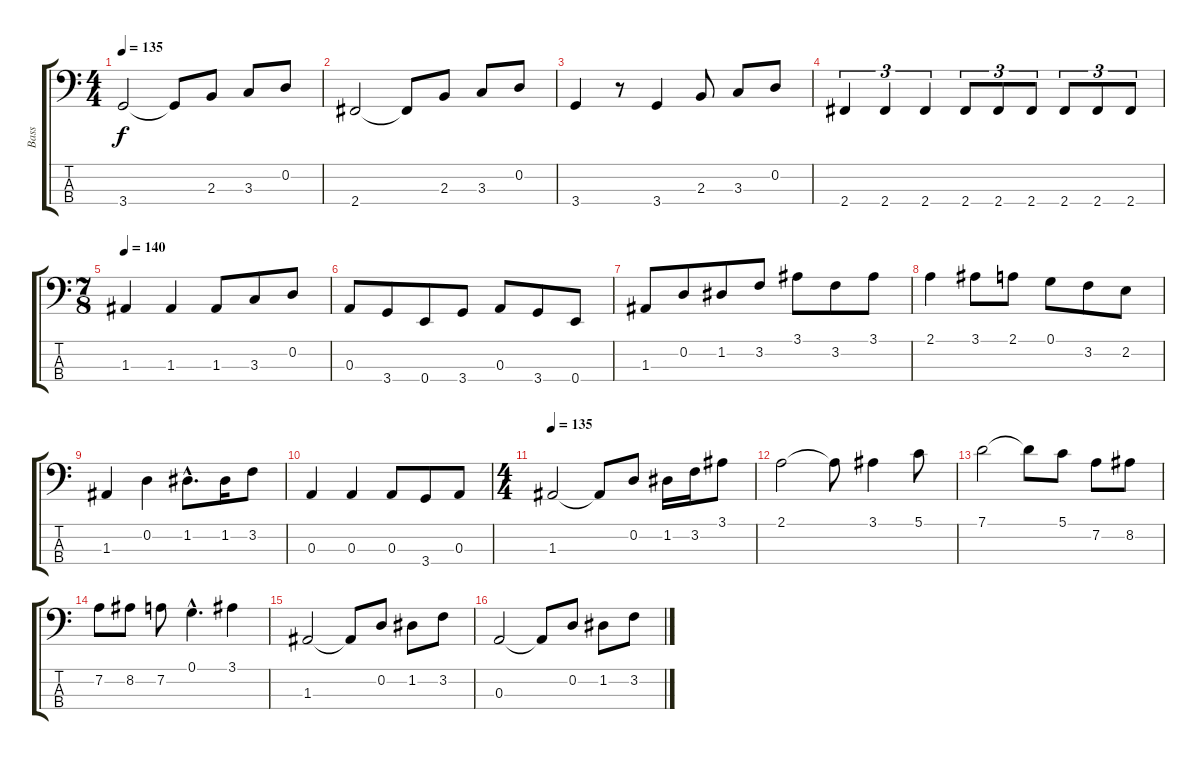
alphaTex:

\track ("Bass" "Bass") {instrument electricbasspick}
\staff {score tabs}
\tuning (G2 D2 A1 E1) {hide}
\ts (4 4)
\tempo 135
\clef f4
\ks c
3.4.2{dy f} 3.4{t}.8 2.3.8 3.3.8 0.2.8 |
2.4.2 2.4{t}.8 2.3.8 3.3.8 0.2.8 |
3.4.4 r.8 3.4.4 2.3.8 3.3.8 0.2.8 |
2.4.4{tu (3 2)} 2.4.4{tu (3 2)} 2.4.4{tu (3 2)} 2.4.8{tu (3 2)} 2.4.8{tu (3 2)} 2.4.8{tu (3 2)} 2.4.8{tu (3 2)} 2.4.8{tu (3 2)} 2.4.8{tu (3 2)} |
\ts (7 8)
\tempo 140
1.3.4 1.3.4 1.3.8 3.3.8 0.2.8 |
0.3.8 3.4.8 0.4.8 3.4.8 0.3.8 3.4.8 0.4.8 |
1.3.8 0.2.8 1.2.8 3.2.8 3.1.8 3.2.8 3.1.8 |
2.1.4 3.1.8 2.1.8 0.1.8 3.2.8 2.2.8 |
1.3.4 0.2.4 1.2{hac}.8{d} 1.2.16 3.2.8 |
0.3.4 0.3.4 0.3.8 3.4.8 0.3.8 |
\ts (4 4)
\tempo 135
1.3.2 1.3{t}.8 0.2.8 1.2.16 3.2.16 3.1.8 |
2.1.2 2.1{t}.8 3.1.4 5.1.8 |
7.1.2 7.1{t}.8 5.1.8 7.2.8 8.2.8 |
7.2.8 8.2.8 7.2.8 0.1{hac}.4{d} 3.1.4 |
1.3.2 1.3{t}.8 0.2.8 1.2.8 3.2.8 |
0.3.2 0.3{t}.8 0.2.8 1.2.8 3.2.8
